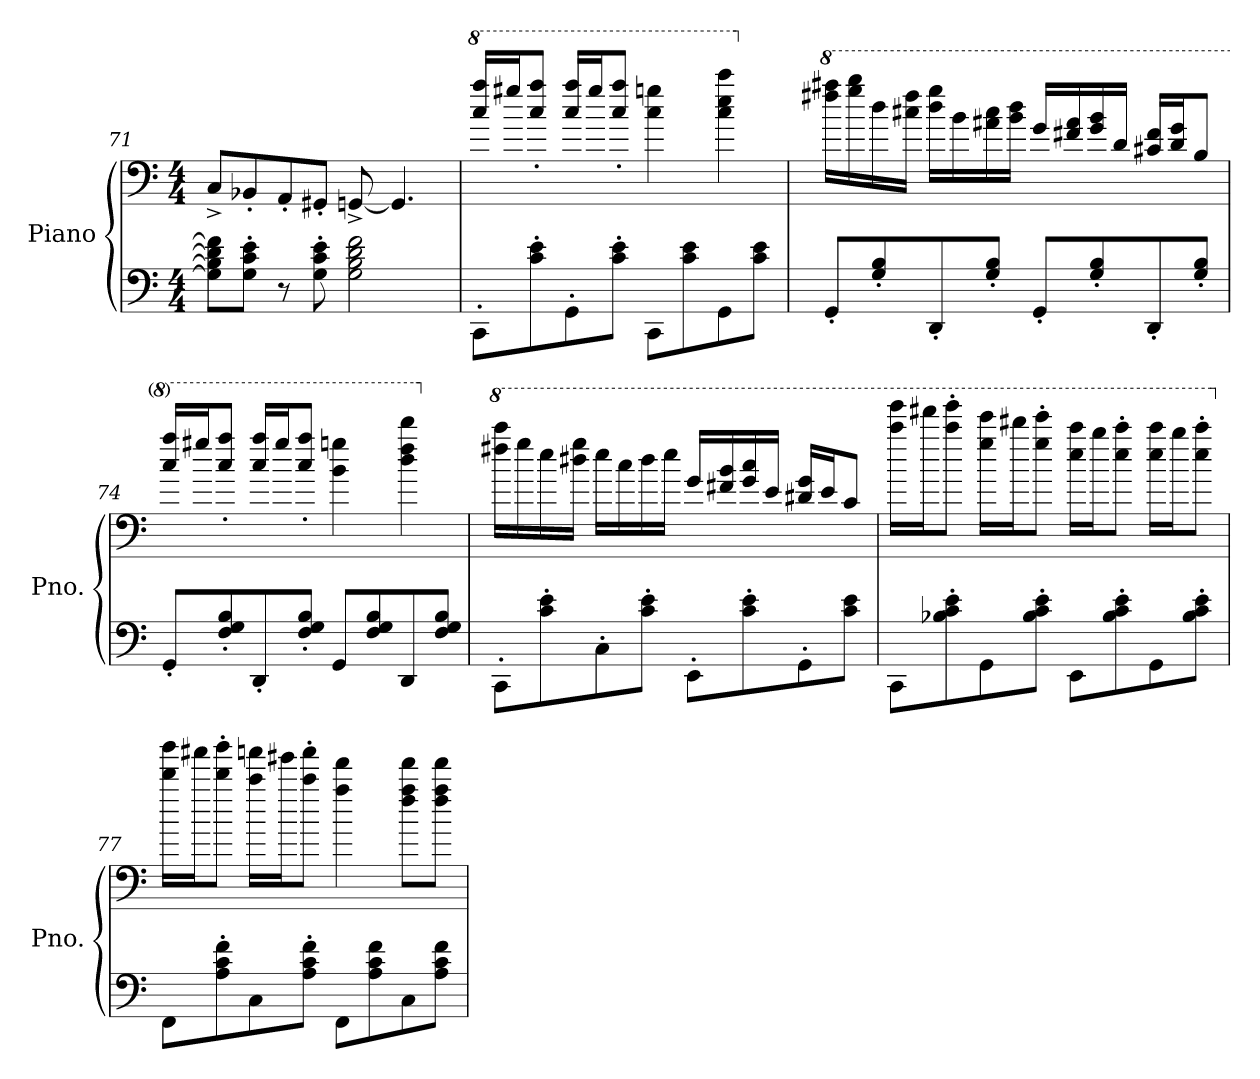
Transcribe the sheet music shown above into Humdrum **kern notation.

**kern	**kern
*part1	*part1
*staff2	*staff1
*I"Piano	*
*I'Pno.	*
*clefF4	*clefF4
*k[]	*k[]
*M4/4	*M4/4
=71	=71
8G\] 8B\] 8d\] 8f\]L	8C^/L
8G\' 8c\' 8e\'J	8BB-X'/
8r	8AA'/
8G\' 8c\' 8e\'	8GG#X'/J
2G\ 2B\ 2d\ 2f\	[8GGn^/
.	4.GG/]
=72	=72
*	*8va
8CC'\L	16ccc/ 16aaa/LL
.	16ggg#X/J
8c\' 8e\'	8ccc/' 8aaa/'J
8GG'\	16ccc/ 16aaa/LL
.	16ggg#/J
8c\' 8e\'J	8ccc/' 8aaa/'J
8CC\L	4ccc\ 4gggn\
8c\ 8e\	.
8GG\	4ccc\ 4eee\ 4cccc\
8c\ 8e\J	.
!!LO:LB:g=z
=73	=73
*	*X8va
*	*8va
8GG'/L	16fff#X\ 16aaa#X\LL
.	16ggg\ 16bbb\
8G/' 8B/'	16ddd\
.	16ccc#X\ 16fff#\JJ
8DD'/	16ddd\ 16ggg\LL
.	16bb\
8G/' 8B/'J	16aa#X\ 16ccc#\
.	16bb\ 16ddd\JJ
8GG'/L	16gg/LL
.	16ff#X/ 16aa#/
8G/' 8B/'	16gg/ 16bb/
.	16dd/JJ
8DD'/	16cc#X/ 16ff#/LL
.	16dd/ 16gg/J
8G/' 8B/'J	8b/J
=74	=74
8GG'/L	16ccc/ 16aaa/LL
.	16ggg#X/J
8F/' 8G/' 8B/'	8ccc/' 8aaa/'J
8DD'/	16ccc/ 16aaa/LL
.	16ggg#/J
8F/' 8G/' 8B/'J	8ccc/' 8aaa/'J
8GG/L	4bb\ 4gggn\
8F/ 8G/ 8B/	.
8DD/	4ddd\ 4fff\ 4dddd\
8F/ 8G/ 8B/J	.
!!LO:PB:g=z
=75	=75
*	*X8va
*	*8va
8CC'\L	16fff#X\ 16cccc\LL
.	16ggg\
8c\' 8e\'	16eee\
.	16ddd#X\ 16ggg\JJ
8C'\	16eee\LL
.	16ccc\
8c\' 8e\'J	16ddd#\
.	16eee\JJ
8EE'\L	16gg/LL
.	16ff#X/ 16bb/
8c\' 8e\'	16gg/ 16ccc/
.	16ee/JJ
8GG'\	16dd#X/ 16gg/LL
.	16ee/J
8c\ 8e\J	8cc/J
=76	=76
8CC\L	16cccc\ 16gggg\LL
.	16ffff#X\J
8B-X\' 8c\' 8e\'	8cccc\' 8gggg\'J
8GG\	16ggg\ 16eeee\LL
.	16dddd#X\J
8B-\' 8c\' 8e\'J	8ggg\' 8eeee\'J
8EE\L	16eee\ 16cccc\LL
.	16bbb\J
8B-\' 8c\' 8e\'	8eee\' 8cccc\'J
8GG\	16eee\ 16cccc\LL
.	16bbb\J
8B-\' 8c\' 8e\'J	8eee\' 8cccc\'J
!!LO:LB:g=z
=77	=77
*	*X8va
8FF\L	16ddd\ 16bbb\LL
.	16aaa#X\J
8A\' 8c\' 8f\'	8ddd\' 8bbb\'J
8C\	16ccc\ 16aaan\LL
.	16ggg#X\J
8A\' 8c\' 8f\'J	8ccc\' 8aaa\'J
8FF\L	4aa\ 4fff\
8A\ 8c\ 8f\	.
8C\	8ff\ 8aa\ 8fff\L
8A\ 8c\ 8f\J	8ff\ 8aa\ 8fff\J
=	=
*-	*-
